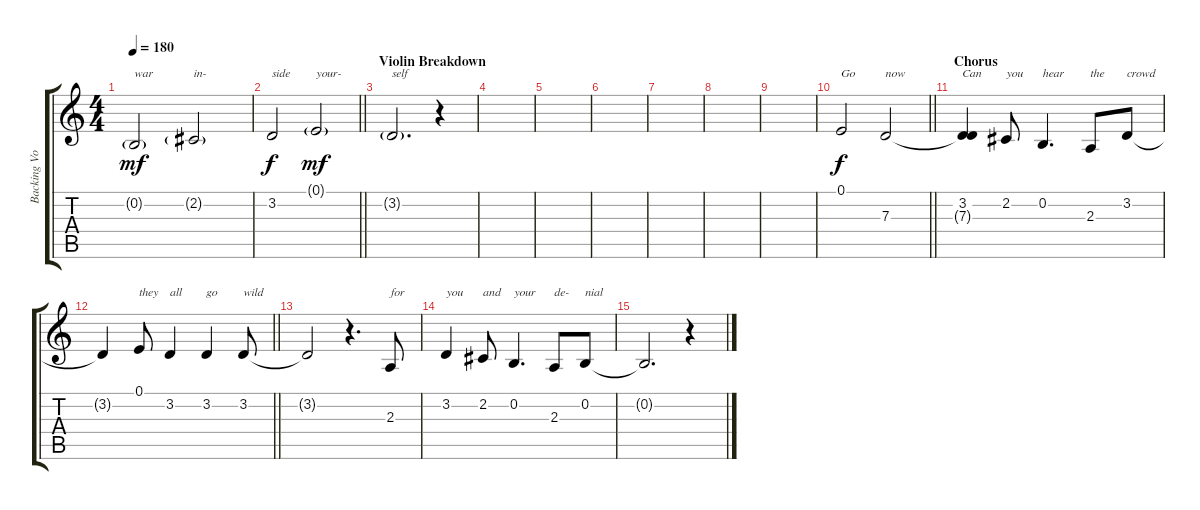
\track ("Backing Vocals" "Backing Vo") {instrument sopranosax}
\staff {score tabs}
\tuning (E4 B3 G3 D3 A2 E2) {hide}
\ts (4 4)
\tempo 180
\clef g2
\ks c
0.2{g}.2{txt "war" dy mf balance 8} 2.2{g}.2{txt "in-"} |
\barLineRight lightlight
3.2.2{txt "side" dy f} 0.1{g}.2{txt "your-" dy mf} |
\section ("" "Violin Breakdown")
3.2{g}.2{d txt "self"} r.4 |
|
|
|
|
|
|
\barLineRight lightlight
0.1.2{txt "Go" dy f balance 2} 7.3.2{txt "now"} |
\section ("" "Chorus")
(3.2 7.3{t}).4{txt "Can" balance 8} 2.2.8{txt "you"} 0.2.4{d txt "hear"} 2.3.8{txt "the"} 3.2.8{txt "crowd"} |
\barLineRight lightlight
3.2{t}.4 0.1.8{txt "they"} 3.2.4{txt "all"} 3.2.4{txt "go"} 3.2.8{txt "wild"} |
3.2{t}.2 r.4{d} 2.3.8{txt "for"} |
3.2.4{txt "you"} 2.2.8{txt "and"} 0.2.4{d txt "your"} 2.3.8{txt "de-"} 0.2.8{txt "nial"} |
0.2{t}.2{d} r.4
